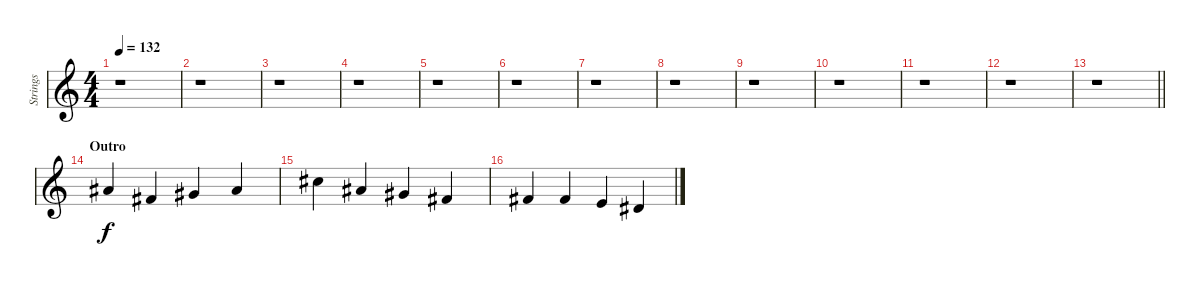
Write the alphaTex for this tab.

\track ("Strings" "Strings") {instrument stringensemble1}
\staff {score}
\tuning (Eb4 Bb3 Gb3 Db3 Ab2 Db2) {hide}
\ts (4 4)
\tempo 132
\clef g2
\ks c
r.1{dy f} |
r.1 |
r.1 |
r.1 |
r.1 |
r.1 |
r.1 |
r.1 |
r.1 |
r.1 |
r.1 |
r.1 |
\barLineRight lightlight
r.1 |
\section ("" "Outro")
12.2.4 12.3.4 14.3.4 16.3.4 |
15.2.4 16.3.4 14.3.4 12.3.4 |
12.3.4 12.3.4 10.3.4 9.3.4
